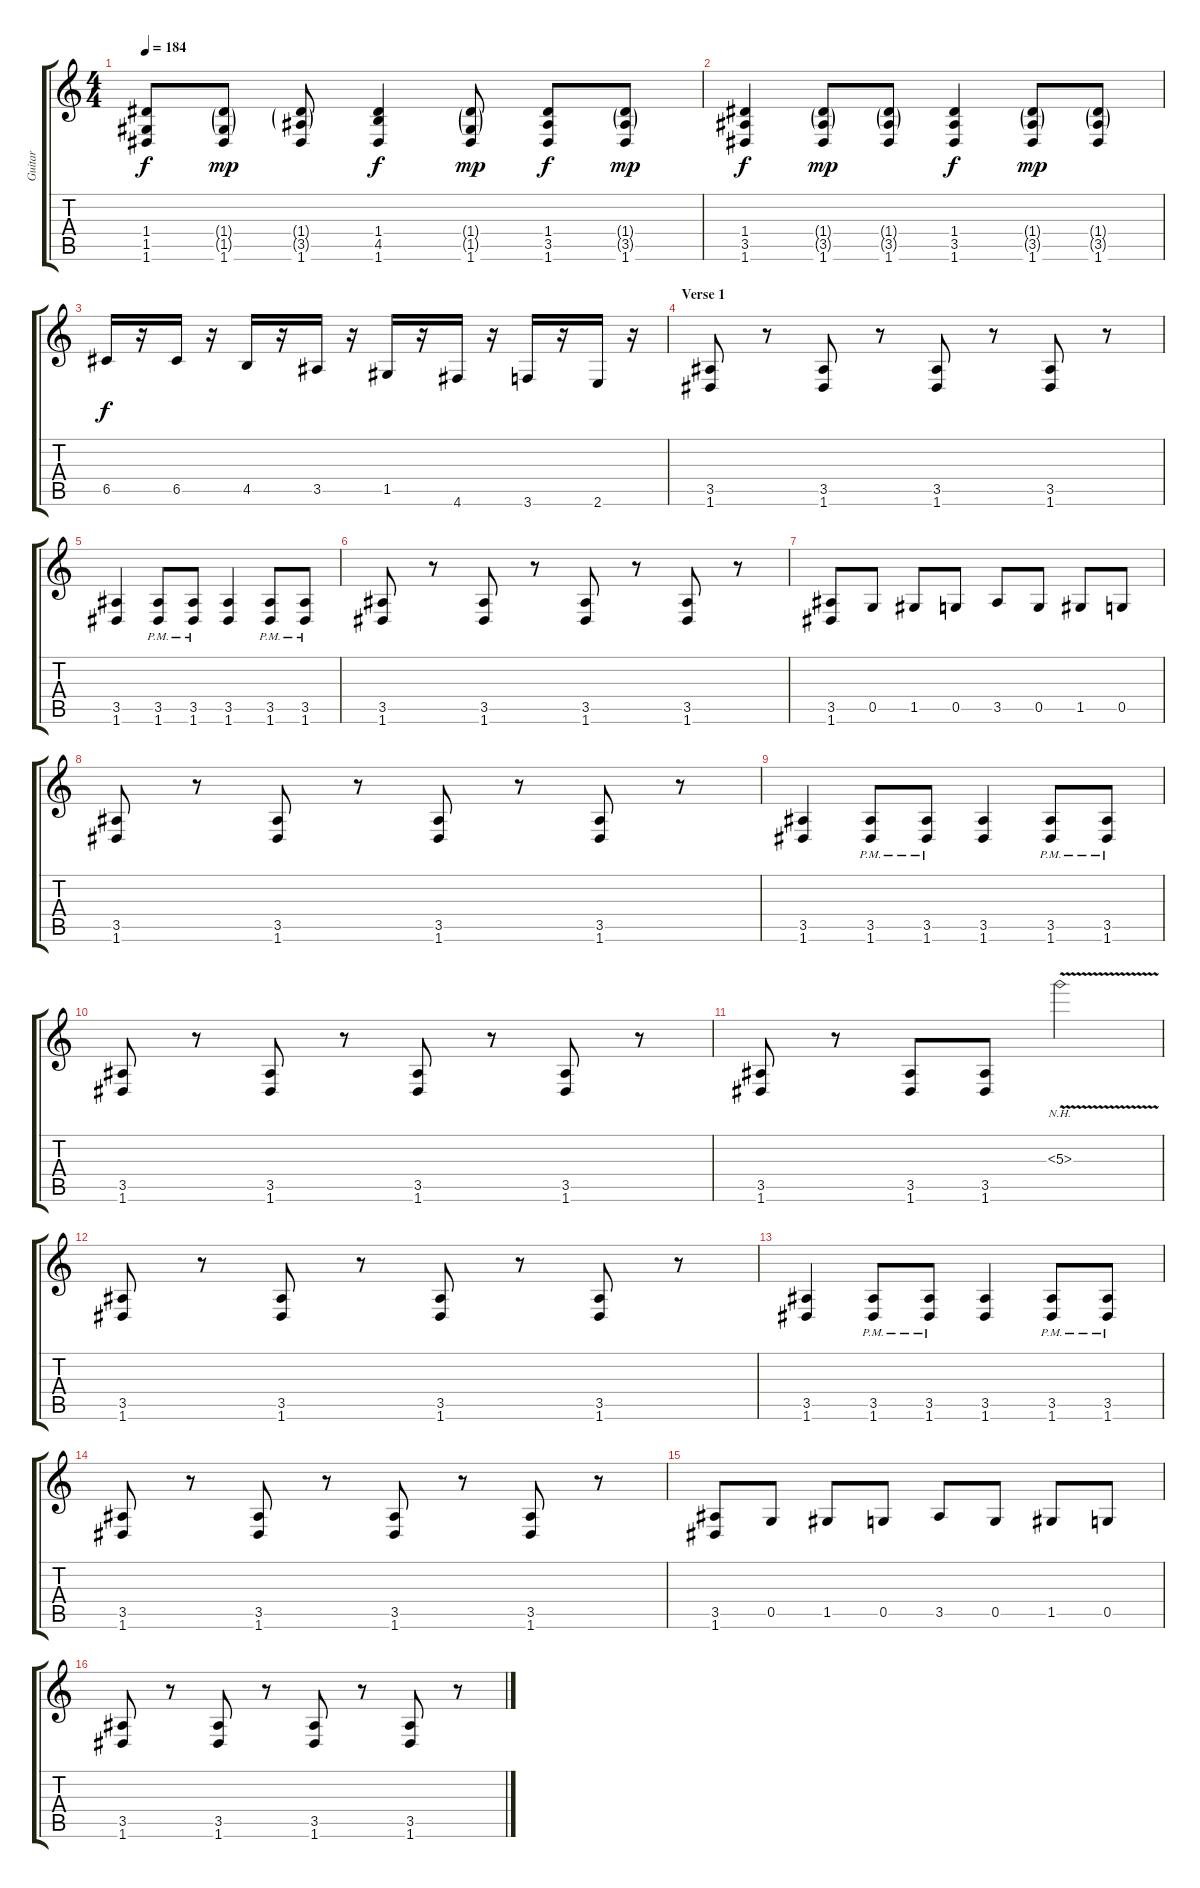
\track ("Guitar" "Guitar") {instrument distortionguitar}
\staff {score tabs}
\tuning (E4 B3 G3 D3 G2 D2) {hide}
\ts (4 4)
\tempo 184
\clef g2
\ks c
(1.4 1.5 1.6).8{dy f} (1.4{g} 1.5{g} 1.6).8{dy mp} (1.4{g} 3.5{g} 1.6).8 (1.4 4.5 1.6).4{dy f} (1.4{g} 1.5{g} 1.6).8{dy mp} (1.4 3.5 1.6).8{dy f} (1.4{g} 3.5{g} 1.6).8{dy mp} |
(1.4 3.5 1.6).4{dy f} (1.4{g} 3.5{g} 1.6).8{dy mp} (1.4{g} 3.5{g} 1.6).8 (1.4 3.5 1.6).4{dy f} (1.4{g} 3.5{g} 1.6).8{dy mp} (1.4{g} 3.5{g} 1.6).8 |
6.5.16{dy f} r.16 6.5.16 r.16 4.5.16 r.16 3.5.16 r.16 1.5.16 r.16 4.6.16 r.16 3.6.16 r.16 2.6.16 r.16 |
\section ("" "Verse 1")
(3.5 1.6).8 r.8 (3.5 1.6).8 r.8 (3.5 1.6).8 r.8 (3.5 1.6).8 r.8 |
(3.5 1.6).4 (3.5{pm} 1.6{pm}).8 (3.5{pm} 1.6{pm}).8 (3.5 1.6).4 (3.5{pm} 1.6{pm}).8 (3.5{pm} 1.6{pm}).8 |
(3.5 1.6).8 r.8 (3.5 1.6).8 r.8 (3.5 1.6).8 r.8 (3.5 1.6).8 r.8 |
(3.5 1.6).8 0.5.8 1.5.8 0.5.8 3.5.8 0.5.8 1.5.8 0.5.8 |
(3.5 1.6).8 r.8 (3.5 1.6).8 r.8 (3.5 1.6).8 r.8 (3.5 1.6).8 r.8 |
(3.5 1.6).4 (3.5{pm} 1.6{pm}).8 (3.5{pm} 1.6{pm}).8 (3.5 1.6).4 (3.5{pm} 1.6{pm}).8 (3.5{pm} 1.6{pm}).8 |
(3.5 1.6).8 r.8 (3.5 1.6).8 r.8 (3.5 1.6).8 r.8 (3.5 1.6).8 r.8 |
(3.5 1.6).8 r.8 (3.5 1.6).8 (3.5 1.6).8 5.3{nh v}.2 |
(3.5 1.6).8 r.8 (3.5 1.6).8 r.8 (3.5 1.6).8 r.8 (3.5 1.6).8 r.8 |
(3.5 1.6).4 (3.5{pm} 1.6{pm}).8 (3.5{pm} 1.6{pm}).8 (3.5 1.6).4 (3.5{pm} 1.6{pm}).8 (3.5{pm} 1.6{pm}).8 |
(3.5 1.6).8 r.8 (3.5 1.6).8 r.8 (3.5 1.6).8 r.8 (3.5 1.6).8 r.8 |
(3.5 1.6).8 0.5.8 1.5.8 0.5.8 3.5.8 0.5.8 1.5.8 0.5.8 |
(3.5 1.6).8 r.8 (3.5 1.6).8 r.8 (3.5 1.6).8 r.8 (3.5 1.6).8 r.8
